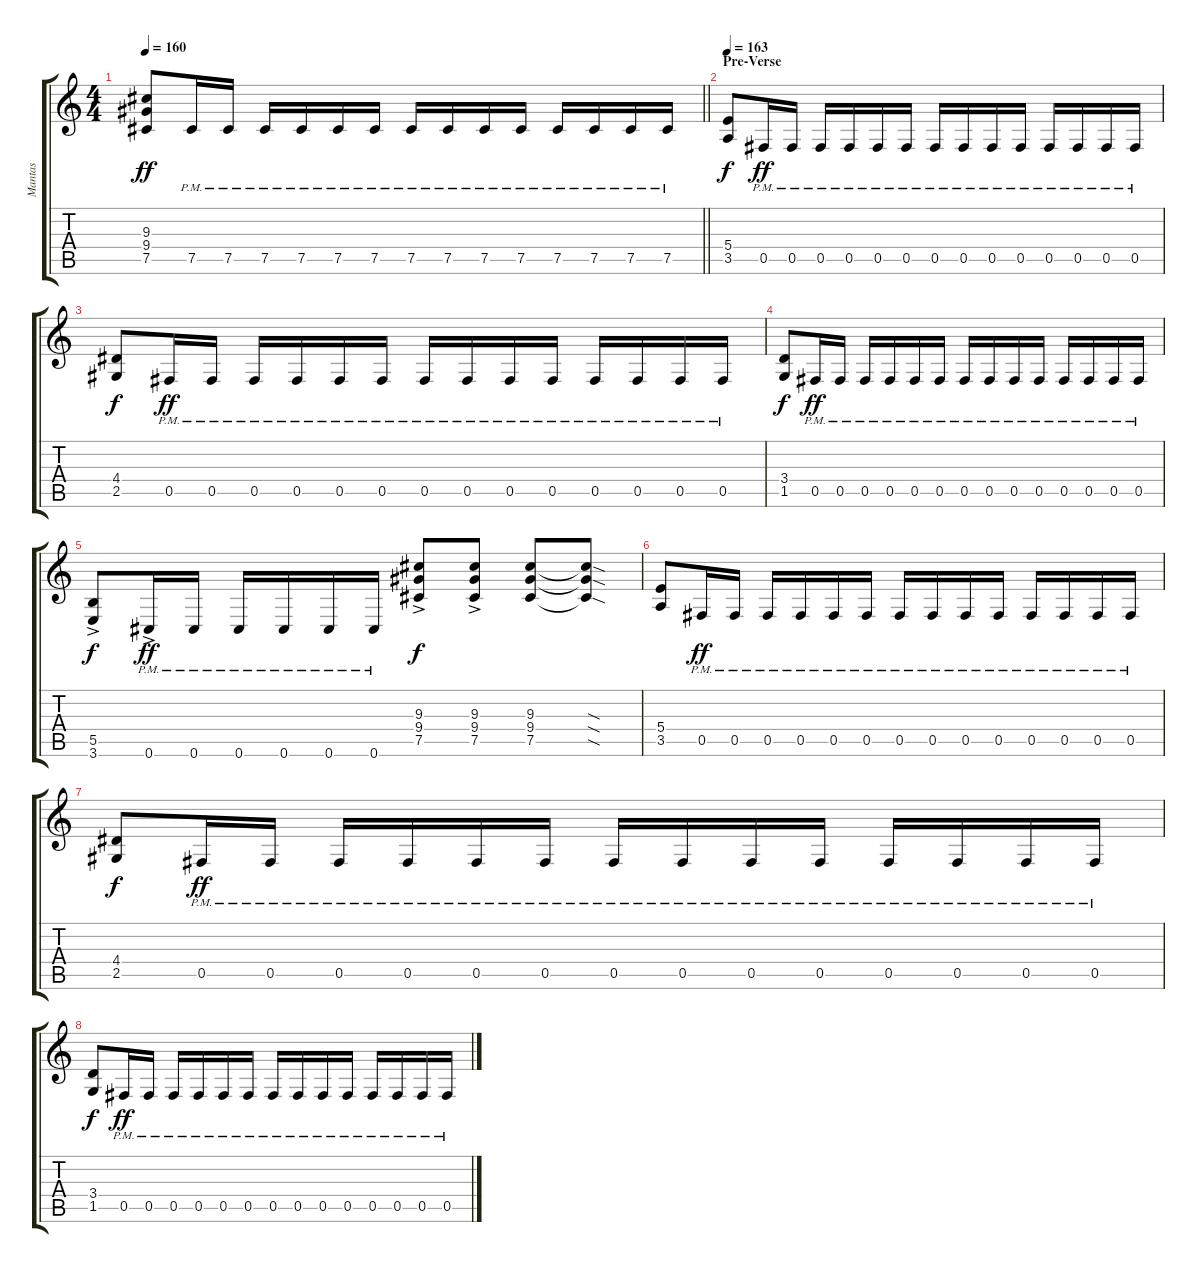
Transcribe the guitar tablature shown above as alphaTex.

\track ("Mantas" "Mantas") {instrument distortionguitar}
\staff {score tabs}
\tuning (Db4 Ab3 E3 B2 Gb2 Db2) {hide}
\ts (4 4)
\tempo 160
\clef g2
\barLineRight lightlight
\ks c
(9.3 9.4 7.5).8{dy ff} 7.5{pm}.16 7.5{pm}.16 7.5{pm}.16 7.5{pm}.16 7.5{pm}.16 7.5{pm}.16 7.5{pm}.16 7.5{pm}.16 7.5{pm}.16 7.5{pm}.16 7.5{pm}.16 7.5{pm}.16 7.5{pm}.16 7.5{pm}.16 |
\section ("" "Pre-Verse")
\tempo 163
(5.4 3.5).8{dy f} 0.5{pm}.16{dy ff} 0.5{pm}.16 0.5{pm}.16 0.5{pm}.16 0.5{pm}.16 0.5{pm}.16 0.5{pm}.16 0.5{pm}.16 0.5{pm}.16 0.5{pm}.16 0.5{pm}.16 0.5{pm}.16 0.5{pm}.16 0.5{pm}.16 |
(4.4 2.5).8{dy f} 0.5{pm}.16{dy ff} 0.5{pm}.16 0.5{pm}.16 0.5{pm}.16 0.5{pm}.16 0.5{pm}.16 0.5{pm}.16 0.5{pm}.16 0.5{pm}.16 0.5{pm}.16 0.5{pm}.16 0.5{pm}.16 0.5{pm}.16 0.5{pm}.16 |
(3.4 1.5).8{dy f} 0.5{pm}.16{dy ff} 0.5{pm}.16 0.5{pm}.16 0.5{pm}.16 0.5{pm}.16 0.5{pm}.16 0.5{pm}.16 0.5{pm}.16 0.5{pm}.16 0.5{pm}.16 0.5{pm}.16 0.5{pm}.16 0.5{pm}.16 0.5{pm}.16 |
(5.5{ac} 3.6{ac}).8{dy f} 0.6{ac pm}.16{dy ff} 0.6{pm}.16 0.6{pm}.16 0.6{pm}.16 0.6{pm}.16 0.6{pm}.16 (9.3{ac} 9.4{ac} 7.5{ac}).8{dy f} (9.3{ac} 9.4{ac} 7.5{ac}).8 (9.3 9.4 7.5).8 (9.3{sod t} 9.4{sod t} 7.5{sod t}).8 |
(5.4 3.5).8 0.5{pm}.16{dy ff} 0.5{pm}.16 0.5{pm}.16 0.5{pm}.16 0.5{pm}.16 0.5{pm}.16 0.5{pm}.16 0.5{pm}.16 0.5{pm}.16 0.5{pm}.16 0.5{pm}.16 0.5{pm}.16 0.5{pm}.16 0.5{pm}.16 |
(4.4 2.5).8{dy f} 0.5{pm}.16{dy ff} 0.5{pm}.16 0.5{pm}.16 0.5{pm}.16 0.5{pm}.16 0.5{pm}.16 0.5{pm}.16 0.5{pm}.16 0.5{pm}.16 0.5{pm}.16 0.5{pm}.16 0.5{pm}.16 0.5{pm}.16 0.5{pm}.16 |
(3.4 1.5).8{dy f} 0.5{pm}.16{dy ff} 0.5{pm}.16 0.5{pm}.16 0.5{pm}.16 0.5{pm}.16 0.5{pm}.16 0.5{pm}.16 0.5{pm}.16 0.5{pm}.16 0.5{pm}.16 0.5{pm}.16 0.5{pm}.16 0.5{pm}.16 0.5{pm}.16
